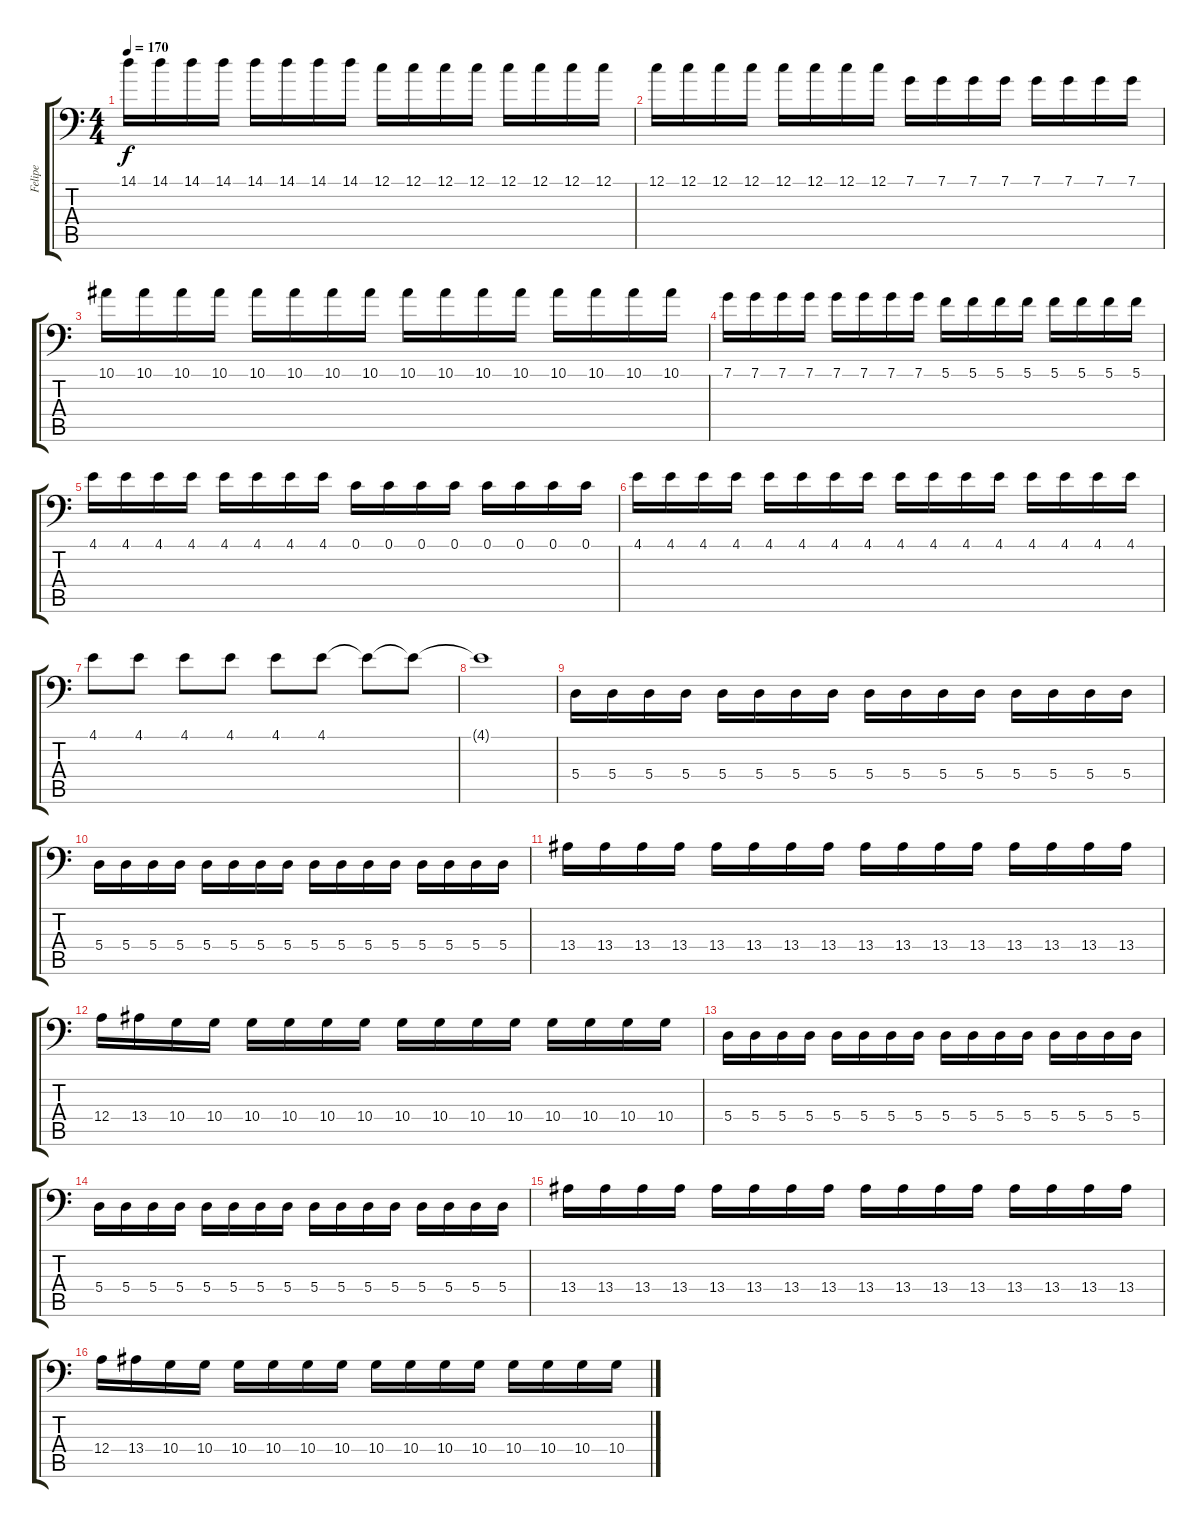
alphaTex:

\track ("Felipe" "Felipe") {instrument electricbassfinger}
\staff {score tabs}
\tuning (C3 G2 D2 A1 E1 B0) {hide}
\ts (4 4)
\tempo 170
\clef f4
\ks c
14.1.16{dy f} 14.1.16 14.1.16 14.1.16 14.1.16 14.1.16 14.1.16 14.1.16 12.1.16 12.1.16 12.1.16 12.1.16 12.1.16 12.1.16 12.1.16 12.1.16 |
12.1.16 12.1.16 12.1.16 12.1.16 12.1.16 12.1.16 12.1.16 12.1.16 7.1.16 7.1.16 7.1.16 7.1.16 7.1.16 7.1.16 7.1.16 7.1.16 |
10.1.16 10.1.16 10.1.16 10.1.16 10.1.16 10.1.16 10.1.16 10.1.16 10.1.16 10.1.16 10.1.16 10.1.16 10.1.16 10.1.16 10.1.16 10.1.16 |
7.1.16 7.1.16 7.1.16 7.1.16 7.1.16 7.1.16 7.1.16 7.1.16 5.1.16 5.1.16 5.1.16 5.1.16 5.1.16 5.1.16 5.1.16 5.1.16 |
4.1.16 4.1.16 4.1.16 4.1.16 4.1.16 4.1.16 4.1.16 4.1.16 0.1.16 0.1.16 0.1.16 0.1.16 0.1.16 0.1.16 0.1.16 0.1.16 |
4.1.16 4.1.16 4.1.16 4.1.16 4.1.16 4.1.16 4.1.16 4.1.16 4.1.16 4.1.16 4.1.16 4.1.16 4.1.16 4.1.16 4.1.16 4.1.16 |
4.1.8 4.1.8 4.1.8 4.1.8 4.1.8 4.1.8 4.1{t}.8 4.1{t}.8 |
4.1{t}.1 |
5.4.16 5.4.16 5.4.16 5.4.16 5.4.16 5.4.16 5.4.16 5.4.16 5.4.16 5.4.16 5.4.16 5.4.16 5.4.16 5.4.16 5.4.16 5.4.16 |
5.4.16 5.4.16 5.4.16 5.4.16 5.4.16 5.4.16 5.4.16 5.4.16 5.4.16 5.4.16 5.4.16 5.4.16 5.4.16 5.4.16 5.4.16 5.4.16 |
13.4.16 13.4.16 13.4.16 13.4.16 13.4.16 13.4.16 13.4.16 13.4.16 13.4.16 13.4.16 13.4.16 13.4.16 13.4.16 13.4.16 13.4.16 13.4.16 |
12.4.16 13.4.16 10.4.16 10.4.16 10.4.16 10.4.16 10.4.16 10.4.16 10.4.16 10.4.16 10.4.16 10.4.16 10.4.16 10.4.16 10.4.16 10.4.16 |
5.4.16 5.4.16 5.4.16 5.4.16 5.4.16 5.4.16 5.4.16 5.4.16 5.4.16 5.4.16 5.4.16 5.4.16 5.4.16 5.4.16 5.4.16 5.4.16 |
5.4.16 5.4.16 5.4.16 5.4.16 5.4.16 5.4.16 5.4.16 5.4.16 5.4.16 5.4.16 5.4.16 5.4.16 5.4.16 5.4.16 5.4.16 5.4.16 |
13.4.16 13.4.16 13.4.16 13.4.16 13.4.16 13.4.16 13.4.16 13.4.16 13.4.16 13.4.16 13.4.16 13.4.16 13.4.16 13.4.16 13.4.16 13.4.16 |
12.4.16 13.4.16 10.4.16 10.4.16 10.4.16 10.4.16 10.4.16 10.4.16 10.4.16 10.4.16 10.4.16 10.4.16 10.4.16 10.4.16 10.4.16 10.4.16
